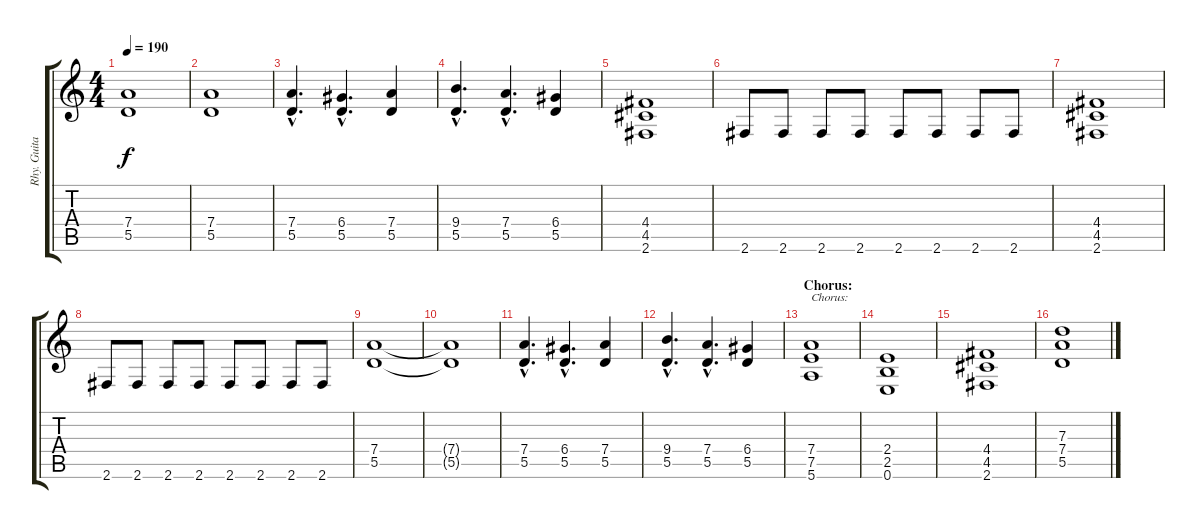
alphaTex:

\track ("Rhy. Guitar 1" "Rhy. Guita") {instrument distortionguitar}
\staff {score tabs}
\tuning (E4 B3 G3 D3 A2 E2) {hide}
\ts (4 4)
\tempo 190
\clef g2
\ks c
(7.4 5.5).1{dy f} |
(7.4 5.5).1 |
(7.4{hac} 5.5{hac}).4{d} (6.4{hac} 5.5{hac}).4{d} (7.4 5.5).4 |
(9.4{hac} 5.5{hac}).4{d} (7.4{hac} 5.5{hac}).4{d} (6.4 5.5).4 |
(4.4 4.5 2.6).1 |
2.6.8 2.6.8 2.6.8 2.6.8 2.6.8 2.6.8 2.6.8 2.6.8 |
(4.4 4.5 2.6).1 |
2.6.8 2.6.8 2.6.8 2.6.8 2.6.8 2.6.8 2.6.8 2.6.8 |
(7.4 5.5).1 |
(7.4{t} 5.5{t}).1 |
(7.4{hac} 5.5{hac}).4{d} (6.4{hac} 5.5{hac}).4{d} (7.4 5.5).4 |
(9.4{hac} 5.5{hac}).4{d} (7.4{hac} 5.5{hac}).4{d} (6.4 5.5).4 |
\section ("" "Chorus:")
(7.4 7.5 5.6).1{txt "Chorus:"} |
(2.4 2.5 0.6).1 |
(4.4 4.5 2.6).1 |
(7.3 7.4 5.5).1
